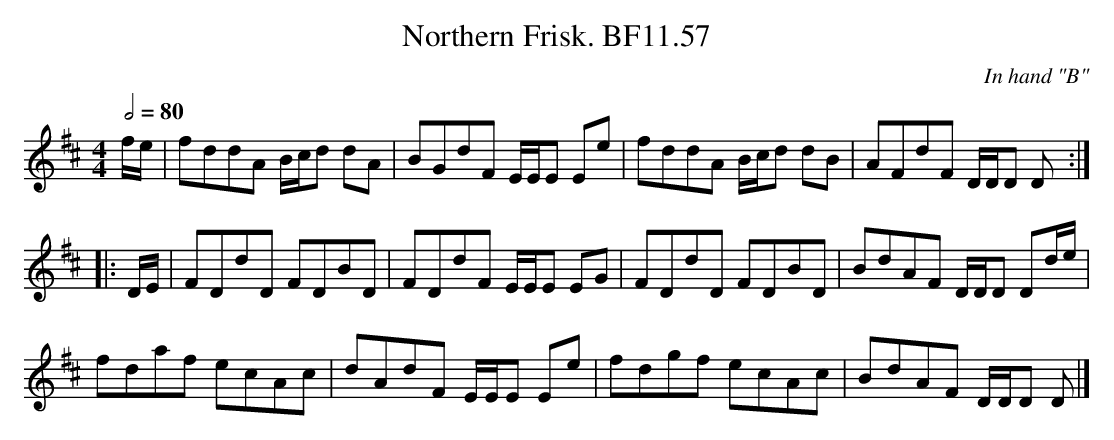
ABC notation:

X:1
T:Northern Frisk. BF11.57
M:4/4
Q:1/2=80
C:In hand "B"
K:D
f/e/|fddA B/c/d dA|BGdF E/E/E Ee|fddA B/c/d dB|AFdF D/D/D D:|
|:D/E/|FDdD FDBD|FDdF E/E/E EG|FDdD FDBD|BdAF D/D/D Dd/e/|
fdaf ecAc|dAdF E/E/E Ee|fdgf ecAc|BdAF D/D/D D|]
